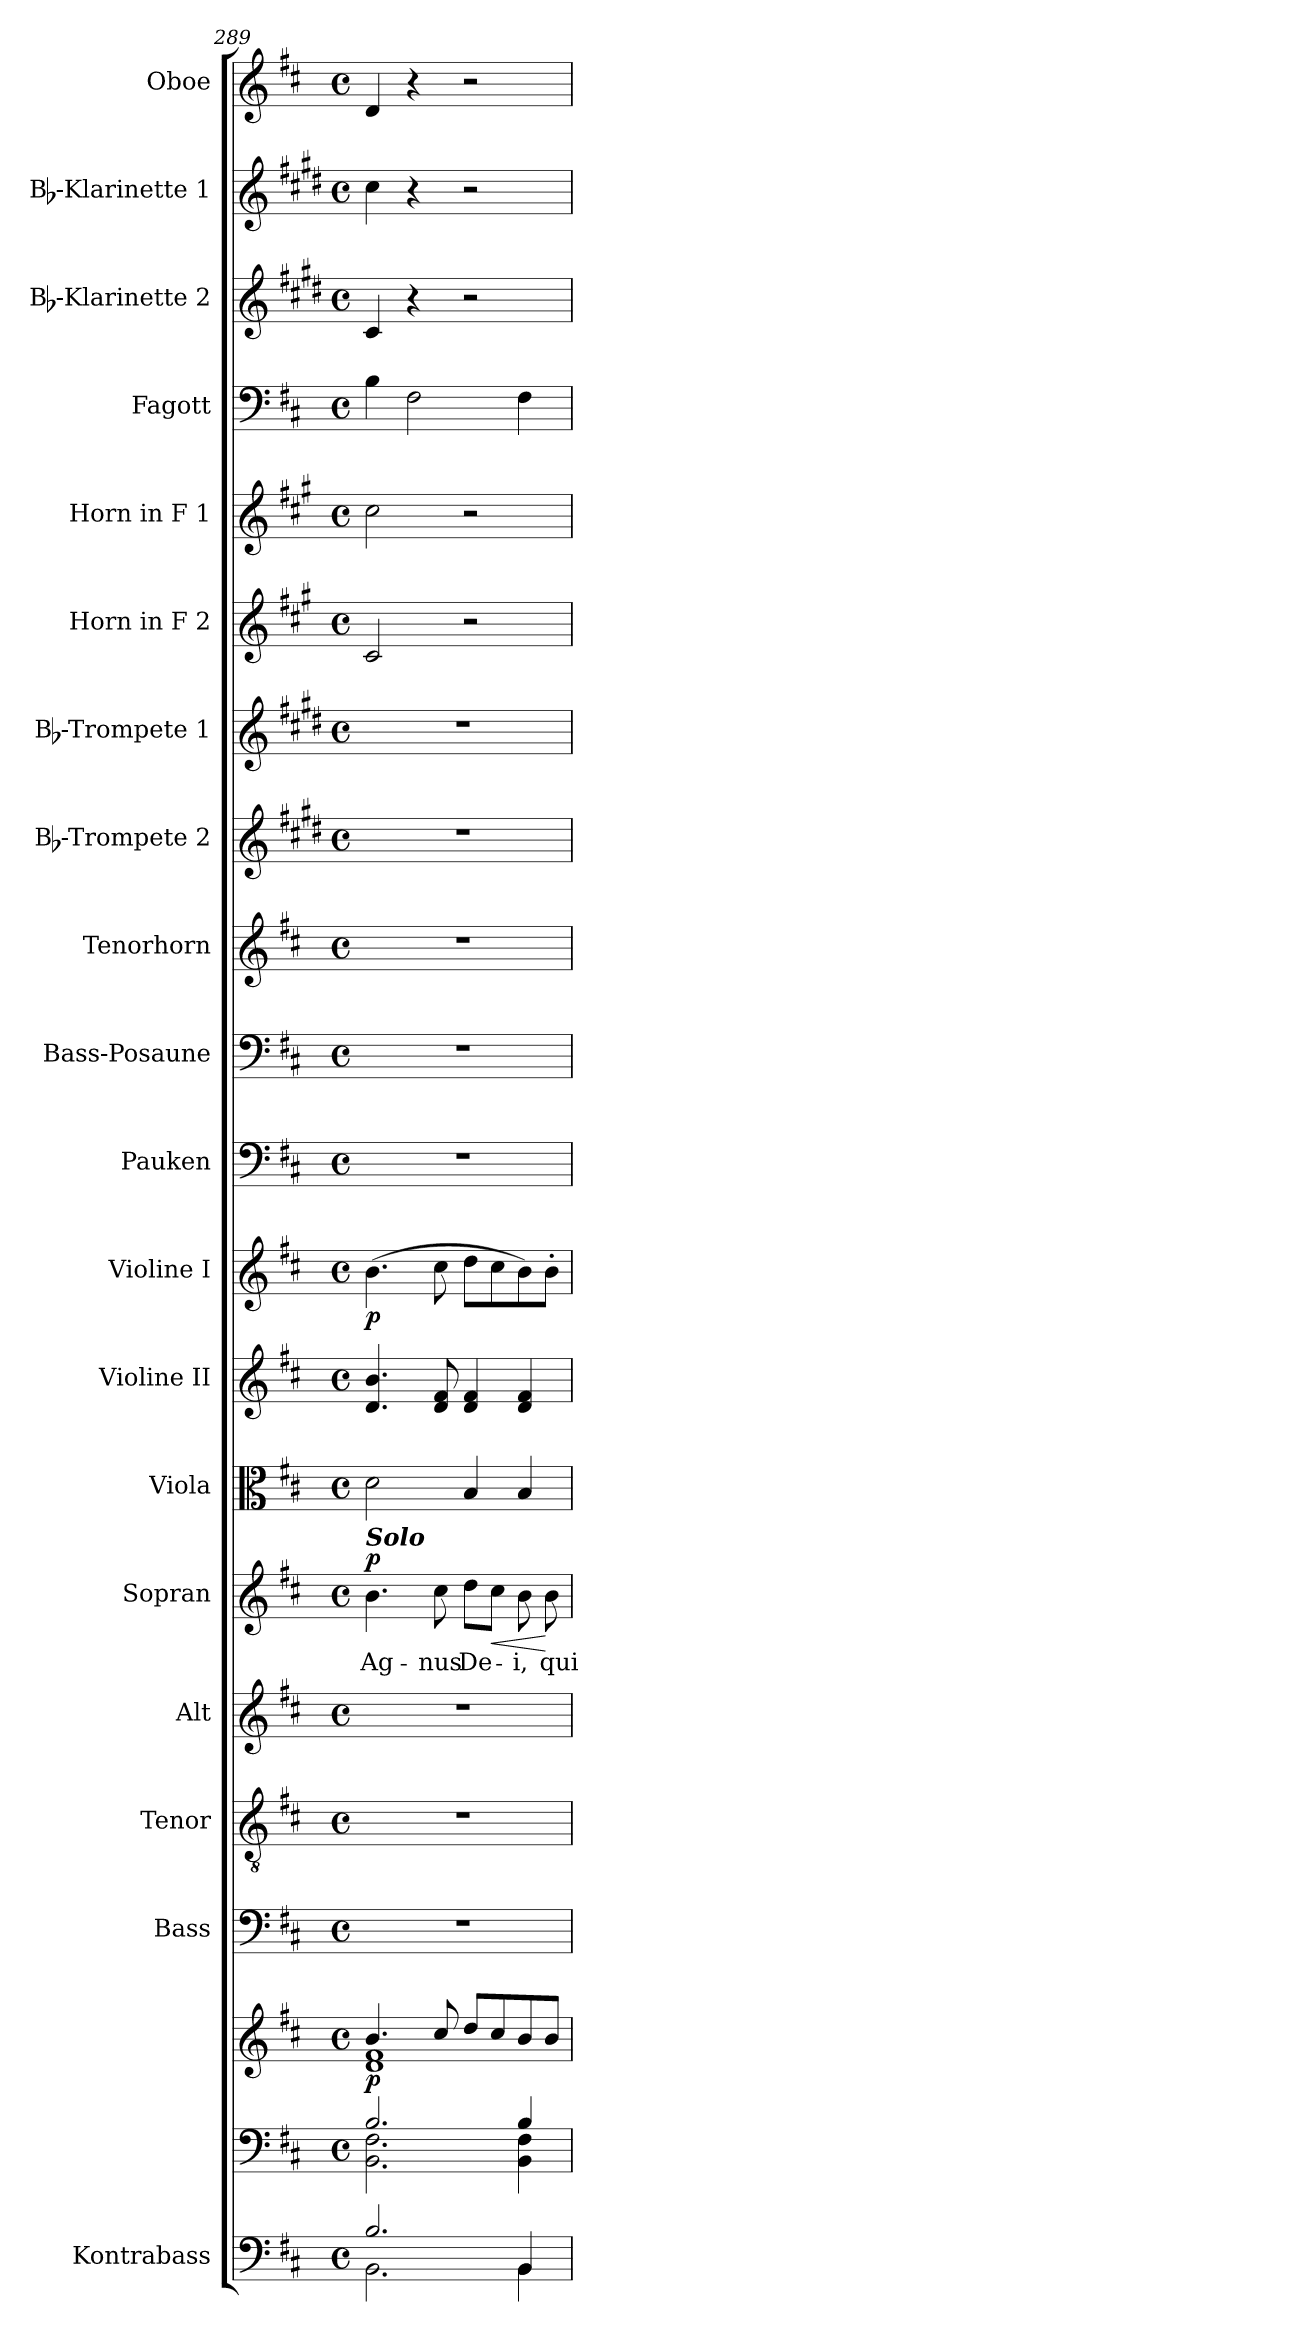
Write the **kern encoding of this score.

**kern	**kern	**kern	**dynam	**kern	**kern	**kern	**kern	**text	**dynam	**kern	**kern	**kern	**dynam	**kern	**kern	**kern	**kern	**kern	**kern	**kern	**kern	**kern	**kern	**kern
*part20	*part19	*part19	*part19	*part18	*part17	*part16	*part15	*part15	*part15	*part14	*part13	*part12	*part12	*part11	*part10	*part9	*part8	*part7	*part6	*part5	*part4	*part3	*part2	*part1
*staff21	*staff20	*staff19	*staff19/20	*staff18	*staff17	*staff16	*staff15	*staff15	*staff15	*staff14	*staff13	*staff12	*staff12	*staff11	*staff10	*staff9	*staff8	*staff7	*staff6	*staff5	*staff4	*staff3	*staff2	*staff1
*I"Kontrabass	*	*	*	*I"Bass	*I"Tenor	*I"Alt	*I"Sopran	*	*	*I"Viola	*I"Violine II	*I"Violine I	*	*I"Pauken	*I"Bass-Posaune	*I"Tenorhorn	*I"Bb-Trompete 2	*I"Bb-Trompete 1	*I"Horn in F 2	*I"Horn in F 1	*I"Fagott	*I"Bb-Klarinette 2	*I"Bb-Klarinette 1	*I"Oboe
*I'Kb.	*	*	*	*I'B.	*I'T.	*I'A.	*I'S.	*	*	*I'Vla.	*I'Vl. II	*I'Vl. I	*	*I'Pk.	*I'B. Pos.	*I'T. Hrn.	*I'Bb Trp. 2	*I'Bb Trp. 1	*	*	*I'Fg.	*I'Bb Kl. 2	*I'Bb Kl. 1	*I'Ob.
*clefF4	*clefF4	*clefG2	*	*clefF4	*clefGv2	*clefG2	*clefG2	*	*	*clefC3	*clefG2	*clefG2	*	*clefF4	*clefF4	*clefG2	*clefG2	*clefG2	*clefG2	*clefG2	*clefF4	*clefG2	*clefG2	*clefG2
*ITrd7c12	*	*	*	*	*	*	*	*	*	*	*	*	*	*	*	*ITrd8c14	*ITrd1c2	*ITrd1c2	*ITrd4c7	*ITrd4c7	*	*ITrd1c2	*ITrd1c2	*
*k[f#c#]	*k[f#c#]	*k[f#c#]	*	*k[f#c#]	*k[f#c#]	*k[f#c#]	*k[f#c#]	*	*	*k[f#c#]	*k[f#c#]	*k[f#c#]	*	*k[f#c#]	*k[f#c#]	*k[f#c#]	*k[f#c#]	*k[f#c#]	*k[f#c#]	*k[f#c#]	*k[f#c#]	*k[f#c#]	*k[f#c#]	*k[f#c#]
*D:	*D:	*D:	*	*D:	*D:	*D:	*D:	*	*	*D:	*D:	*D:	*	*D:	*D:	*D:	*D:	*D:	*D:	*D:	*D:	*D:	*D:	*D:
*M4/4	*M4/4	*M4/4	*	*M4/4	*M4/4	*M4/4	*M4/4	*	*	*M4/4	*M4/4	*M4/4	*	*M4/4	*M4/4	*M4/4	*M4/4	*M4/4	*M4/4	*M4/4	*M4/4	*M4/4	*M4/4	*M4/4
*met(c)	*met(c)	*met(c)	*	*met(c)	*met(c)	*met(c)	*met(c)	*	*	*met(c)	*met(c)	*met(c)	*	*met(c)	*met(c)	*met(c)	*met(c)	*met(c)	*met(c)	*met(c)	*met(c)	*met(c)	*met(c)	*met(c)
=289	=289	=289	=289	=289	=289	=289	=289	=289	=289	=289	=289	=289	=289	=289	=289	=289	=289	=289	=289	=289	=289	=289	=289	=289
*^	*^	*^	*	*	*	*	*	*	*	*	*	*	*	*	*	*	*	*	*	*	*	*	*	*
!	!	!	!	!	!	!	!	!	!	!LO:TX:a:Bi:t=Solo	!	!	!	!	!	!	!	!	!	!	!	!	!	!	!	!	!
!	!	!	!	!	!	!LO:DY:b	!	!	!	!	!LO:LY:b	!LO:DY:a	!	!	!	!LO:DY:b	!	!	!	!	!	!	!	!	!	!	!
2.BB/	2.BBB\	2.B/	2.BB\ 2.F#\	4.b/	1d 1f#	p	1r	1r	1r	4.b\	Ag-	p	2d\	4.d/ 4.b/	(>4.b\	p	1r	1r	1r	1r	1r	2F#/	2f#\	4B\	4B/	4b\	4d/
.	.	.	.	.	.	.	.	.	.	.	.	.	.	.	.	.	.	.	.	.	.	.	.	2F#\	4r	4r	4r
!	!	!	!	!	!	!	!	!	!	!	!LO:LY:b	!	!	!	!	!	!	!	!	!	!	!	!	!	!	!	!
.	.	.	.	8cc#/	.	.	.	.	.	8cc#\	-nus	.	.	8d/ 8f#/	8cc#\	.	.	.	.	.	.	.	.	.	.	.	.
!	!	!	!	!	!	!	!	!	!	!	!LO:LY:b	!	!	!	!	!	!	!	!	!	!	!	!	!	!	!	!
.	.	.	.	8dd/L	.	.	.	.	.	8dd\L	De-	.	4B/	4d/ 4f#/	8dd\L	.	.	.	.	.	.	2r	2r	.	2r	2r	2r
!	!	!	!	!	!	!	!	!	!	!	!	!LO:HP:b	!	!	!	!	!	!	!	!	!	!	!	!	!	!	!
.	.	.	.	8cc#/	.	.	.	.	.	8cc#\J	.	<	.	.	8cc#\	.	.	.	.	.	.	.	.	.	.	.	.
!	!	!	!	!	!	!	!	!	!	!	!LO:LY:b	!	!	!	!	!	!	!	!	!	!	!	!	!	!	!	!
4BBB/	4BBB\	4B/	4BB\ 4F#\	8b/	.	.	.	.	.	8b\	-i,	.	4B/	4d/ 4f#/	8b\)	.	.	.	.	.	.	.	.	4F#\	.	.	.
!	!	!	!	!	!	!	!	!	!	!	!LO:LY:b	!	!	!	!	!	!	!	!	!	!	!	!	!	!	!	!
.	.	.	.	8b/J	.	.	.	.	.	8b\	qui	[	.	.	8b'>\J	.	.	.	.	.	.	.	.	.	.	.	.
*v	*v	*	*	*	*	*	*	*	*	*	*	*	*	*	*	*	*	*	*	*	*	*	*	*	*	*	*
*	*v	*v	*	*	*	*	*	*	*	*	*	*	*	*	*	*	*	*	*	*	*	*	*	*	*	*
*	*	*v	*v	*	*	*	*	*	*	*	*	*	*	*	*	*	*	*	*	*	*	*	*	*	*
=	=	=	=	=	=	=	=	=	=	=	=	=	=	=	=	=	=	=	=	=	=	=	=	=
*-	*-	*-	*-	*-	*-	*-	*-	*-	*-	*-	*-	*-	*-	*-	*-	*-	*-	*-	*-	*-	*-	*-	*-	*-
